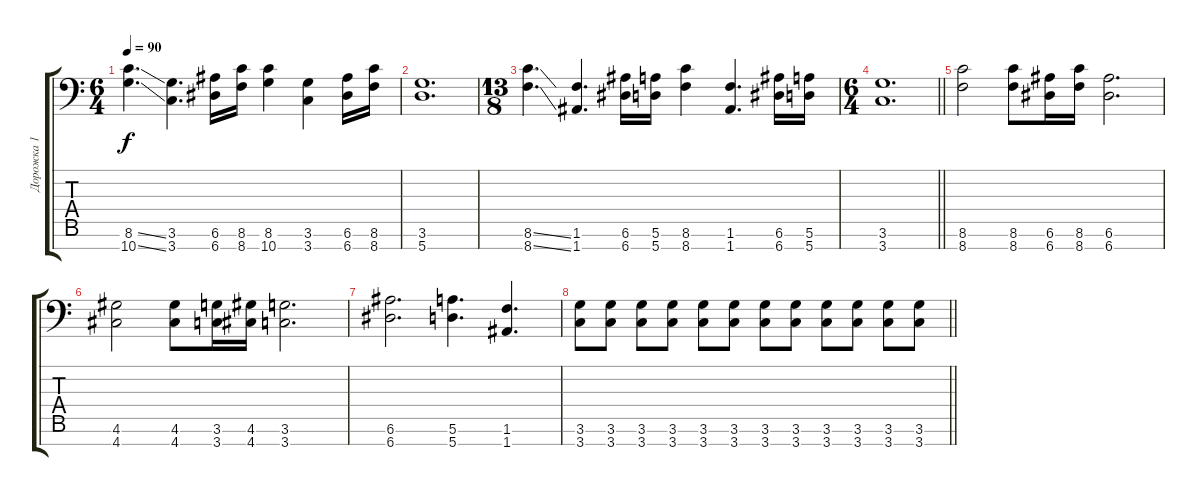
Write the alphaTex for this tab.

\track ("Дорожка 1" "Дорожка 1") {instrument distortionguitar}
\staff {score tabs}
\tuning (E4 B3 G3 D3 A2 E2 A1) {hide}
\ts (6 4)
\tempo 90
\clef f4
\ks c
(8.6{ss} 10.7{ss}).4{d dy f} (3.6 3.7).4{d} (6.6 6.7).16 (8.6 8.7).16 (8.6 10.7).4 (3.6 3.7).4 (6.6 6.7).16 (8.6 8.7).16 |
(3.6 5.7).1{d} |
\ts (13 8)
(8.6{ss} 8.7{ss}).4{d} (1.6 1.7).4{d} (6.6 6.7).16 (5.6 5.7).16 (8.6 8.7).4 (1.6 1.7).4{d} (6.6 6.7).16 (5.6 5.7).16 |
\ts (6 4)
\barLineRight lightlight
(3.6 3.7).1{d} |
(8.6 8.7).2 (8.6 8.7).8 (6.6 6.7).16 (8.6 8.7).16 (6.6 6.7).2{d} |
(4.6 4.7).2 (4.6 4.7).8 (3.6 3.7).16 (4.6 4.7).16 (3.6 3.7).2{d} |
(6.6 6.7).2{d} (5.6 5.7).4{d} (1.6 1.7).4{d} |
\barLineRight lightlight
(3.6 3.7).8 (3.6 3.7).8 (3.6 3.7).8 (3.6 3.7).8 (3.6 3.7).8 (3.6 3.7).8 (3.6 3.7).8 (3.6 3.7).8 (3.6 3.7).8 (3.6 3.7).8 (3.6 3.7).8 (3.6 3.7).8
